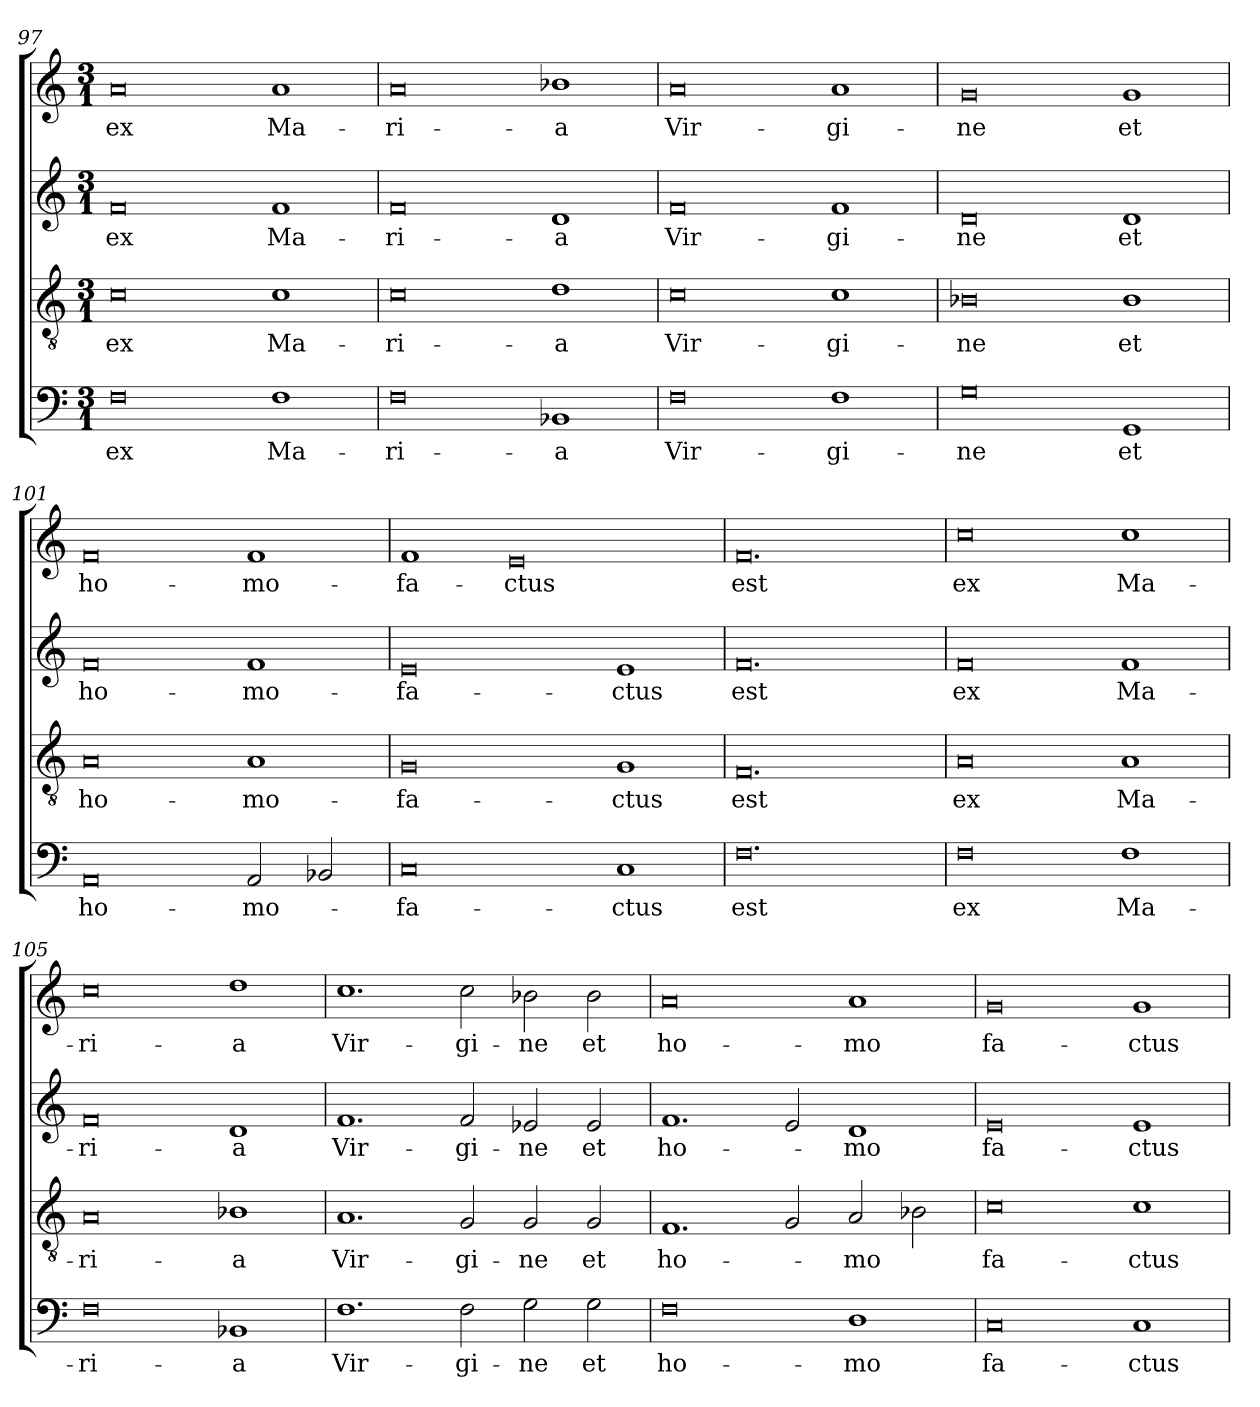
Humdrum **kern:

**kern	**text	**kern	**text	**kern	**text	**kern	**text
*part4	*part4	*part3	*part3	*part2	*part2	*part1	*part1
*staff4	*staff4	*staff3	*staff3	*staff2	*staff2	*staff1	*staff1
*clefF4	*	*clefGv2	*	*clefG2	*	*clefG2	*
*k[]	*	*k[]	*	*k[]	*	*k[]	*
*M3/1	*	*M3/1	*	*M3/1	*	*M3/1	*
=97	=97	=97	=97	=97	=97	=97	=97
0F	ex	0c	ex	0f	ex	0a	ex
1F	Ma-	1c	Ma-	1f	Ma-	1a	Ma-
=98	=98	=98	=98	=98	=98	=98	=98
0F	-ri-	0c	-ri-	0f	-ri-	0a	-ri-
1BB-X	-a	1d	-a	1d	-a	1b-X	-a
=99	=99	=99	=99	=99	=99	=99	=99
0F	Vir-	0c	Vir-	0f	Vir-	0a	Vir-
1F	-gi-	1c	-gi-	1f	-gi-	1a	-gi-
=100	=100	=100	=100	=100	=100	=100	=100
0G	-ne	0B-X	-ne	0d	-ne	0g	-ne
1GG	et	1B-	et	1d	et	1g	et
=101	=101	=101	=101	=101	=101	=101	=101
0AA	ho-	0A	ho-	0f	ho-	0f	ho-
2AA	-mo-	1A	-mo-	1f	-mo-	1f	-mo-
2BB-X	.	.	.	.	.	.	.
=102	=102	=102	=102	=102	=102	=102	=102
0C	-fa-	0G	-fa-	0e	-fa-	1f	-fa-
.	.	.	.	.	.	0e	-ctus
1C	-ctus	1G	-ctus	1e	-ctus	.	.
=103	=103	=103	=103	=103	=103	=103	=103
0.F	est	0.F	est	0.f	est	0.f	est
=104	=104	=104	=104	=104	=104	=104	=104
0F	ex	0A	ex	0f	ex	0cc	ex
1F	Ma-	1A	Ma-	1f	Ma-	1cc	Ma-
=105	=105	=105	=105	=105	=105	=105	=105
0F	-ri-	0A	-ri-	0f	-ri-	0cc	-ri-
1BB-X	-a	1B-X	-a	1d	-a	1dd	-a
=106	=106	=106	=106	=106	=106	=106	=106
1.F	Vir-	1.A	Vir-	1.f	Vir-	1.cc	Vir-
2F	-gi-	2G	-gi-	2f	-gi-	2cc	-gi-
2G	-ne	2G	-ne	2e-X	-ne	2b-X	-ne
2G	et	2G	et	2e-	et	2b-	et
=107	=107	=107	=107	=107	=107	=107	=107
0F	ho-	1.F	ho-	1.f	ho-	0a	ho-
.	.	2G	.	2e	.	.	.
1D	-mo	2A	-mo	1d	-mo	1a	-mo
.	.	2B-X	.	.	.	.	.
=108	=108	=108	=108	=108	=108	=108	=108
0C	fa-	0c	fa-	0e	fa-	0g	fa-
1C	-ctus	1c	-ctus	1e	-ctus	1g	-ctus
=	=	=	=	=	=	=	=
*-	*-	*-	*-	*-	*-	*-	*-
